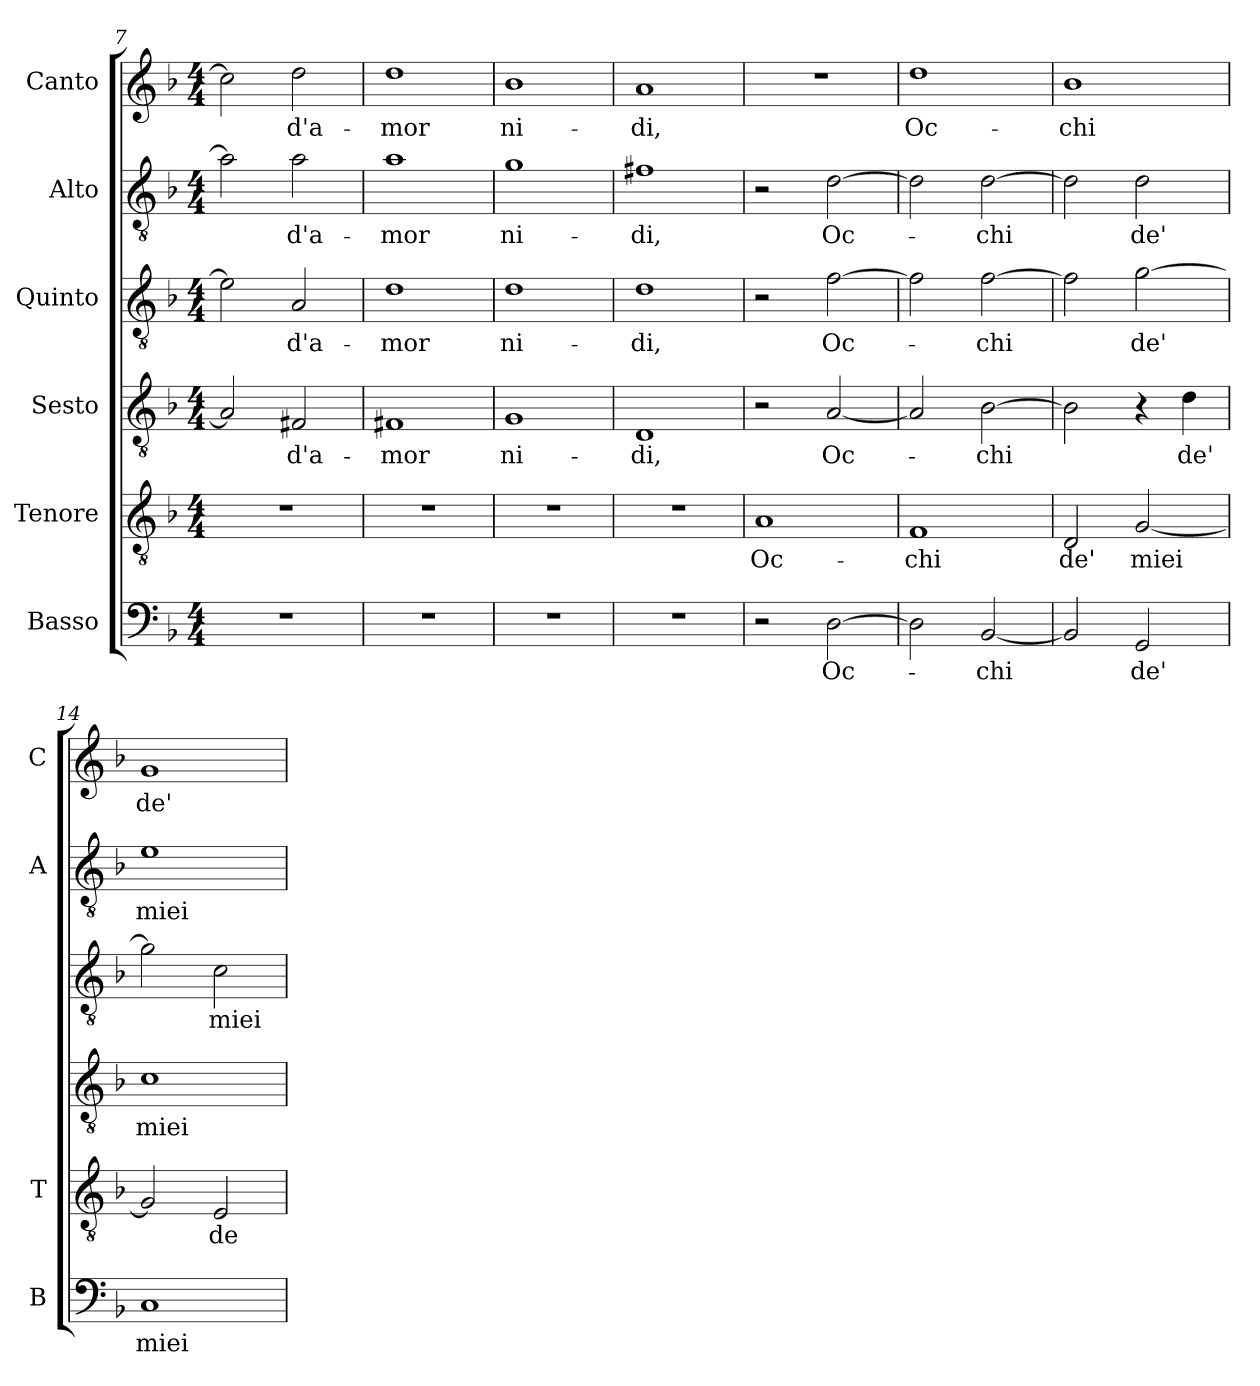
**kern	**text	**kern	**text	**kern	**text	**kern	**text	**kern	**text	**kern	**text
*part6	*part6	*part5	*part5	*part4	*part4	*part3	*part3	*part2	*part2	*part1	*part1
*staff6	*staff6	*staff5	*staff5	*staff4	*staff4	*staff3	*staff3	*staff2	*staff2	*staff1	*staff1
*I"Basso	*	*I"Tenore	*	*I"Sesto	*	*I"Quinto	*	*I"Alto	*	*I"Canto	*
*I'B	*	*I'T	*	*	*	*	*	*I'A	*	*I'C	*
*clefF4	*	*clefGv2	*	*clefGv2	*	*clefGv2	*	*clefGv2	*	*clefG2	*
*k[b-]	*	*k[b-]	*	*k[b-]	*	*k[b-]	*	*k[b-]	*	*k[b-]	*
*F:	*	*F:	*	*F:	*	*F:	*	*F:	*	*F:	*
*M4/4	*	*M4/4	*	*M4/4	*	*M4/4	*	*M4/4	*	*M4/4	*
=7	=7	=7	=7	=7	=7	=7	=7	=7	=7	=7	=7
1r	.	1r	.	2A/]	.	2e\]	.	2a\]	.	2cc#\]	.
!	!	!	!	!	!LO:LY:b	!	!	!	!	!	!
!	!	!	!	!	!	!	!LO:LY:b	!	!	!	!
!	!	!	!	!	!	!	!	!	!LO:LY:b	!	!
!	!	!	!	!	!	!	!	!	!	!	!LO:LY:b
.	.	.	.	2F#X/	d'a-	2A/	d'a-	2a\	d'a-	2dd\	d'a-
=8	=8	=8	=8	=8	=8	=8	=8	=8	=8	=8	=8
!	!	!	!	!	!LO:LY:b	!	!	!	!	!	!
!	!	!	!	!	!	!	!LO:LY:b	!	!	!	!
!	!	!	!	!	!	!	!	!	!LO:LY:b	!	!
!	!	!	!	!	!	!	!	!	!	!	!LO:LY:b
1r	.	1r	.	1F#X	-mor	1d	-mor	1a	-mor	1dd	-mor
=9	=9	=9	=9	=9	=9	=9	=9	=9	=9	=9	=9
!	!	!	!	!	!LO:LY:b	!	!	!	!	!	!
!	!	!	!	!	!	!	!LO:LY:b	!	!	!	!
!	!	!	!	!	!	!	!	!	!LO:LY:b	!	!
!	!	!	!	!	!	!	!	!	!	!	!LO:LY:b
1r	.	1r	.	1G	ni-	1d	ni-	1g	ni-	1b-	ni-
!!LO:LB:g=z
=10	=10	=10	=10	=10	=10	=10	=10	=10	=10	=10	=10
!	!	!	!	!	!LO:LY:b	!	!	!	!	!	!
!	!	!	!	!	!	!	!LO:LY:b	!	!	!	!
!	!	!	!	!	!	!	!	!	!LO:LY:b	!	!
!	!	!	!	!	!	!	!	!	!	!	!LO:LY:b
1r	.	1r	.	1D	-di,	1d	-di,	1f#X	-di,	1a	-di,
=11	=11	=11	=11	=11	=11	=11	=11	=11	=11	=11	=11
!	!	!	!LO:LY:b	!	!	!	!	!	!	!	!
2r	.	1A	Oc-	2r	.	2r	.	2r	.	1r	.
!	!LO:LY:b	!	!	!	!	!	!	!	!	!	!
!	!	!	!	!	!LO:LY:b	!	!	!	!	!	!
!	!	!	!	!	!	!	!LO:LY:b	!	!	!	!
!	!	!	!	!	!	!	!	!	!LO:LY:b	!	!
[2D\	Oc-	.	.	[2A/	Oc-	[2f\	Oc-	[2d\	Oc-	.	.
=12	=12	=12	=12	=12	=12	=12	=12	=12	=12	=12	=12
!	!	!	!LO:LY:b	!	!	!	!	!	!	!	!
!	!	!	!	!	!	!	!	!	!	!	!LO:LY:b
2D\]	.	1F	-chi	2A/]	.	2f\]	.	2d\]	.	1dd	Oc-
!	!LO:LY:b	!	!	!	!	!	!	!	!	!	!
!	!	!	!	!	!LO:LY:b	!	!	!	!	!	!
!	!	!	!	!	!	!	!LO:LY:b	!	!	!	!
!	!	!	!	!	!	!	!	!	!LO:LY:b	!	!
[2BB-/	-chi	.	.	[2B-\	-chi	[2f\	-chi	[2d\	-chi	.	.
=13	=13	=13	=13	=13	=13	=13	=13	=13	=13	=13	=13
!	!	!	!LO:LY:b	!	!	!	!	!	!	!	!
!	!	!	!	!	!	!	!	!	!	!	!LO:LY:b
2BB-/]	.	2D/	de'	2B-\]	.	2f\]	.	2d\]	.	1b-	-chi
!	!LO:LY:b	!	!	!	!	!	!	!	!	!	!
!	!	!	!LO:LY:b	!	!	!	!	!	!	!	!
!	!	!	!	!	!	!	!LO:LY:b	!	!	!	!
!	!	!	!	!	!	!	!	!	!LO:LY:b	!	!
2GG/	de'	[2G/	miei	4r	.	[2g\	de'	2d\	de'	.	.
!	!	!	!	!	!LO:LY:b	!	!	!	!	!	!
.	.	.	.	4d\	de'	.	.	.	.	.	.
=14	=14	=14	=14	=14	=14	=14	=14	=14	=14	=14	=14
!	!LO:LY:b	!	!	!	!	!	!	!	!	!	!
!	!	!	!	!	!LO:LY:b	!	!	!	!	!	!
!	!	!	!	!	!	!	!	!	!LO:LY:b	!	!
!	!	!	!	!	!	!	!	!	!	!	!LO:LY:b
1C	miei	2G/]	.	1c	miei	2g\]	.	1e	miei	1g	de'
!	!	!	!LO:LY:b	!	!	!	!	!	!	!	!
!	!	!	!	!	!	!	!LO:LY:b	!	!	!	!
.	.	2E/	de-	.	.	2c\	miei	.	.	.	.
=	=	=	=	=	=	=	=	=	=	=	=
*-	*-	*-	*-	*-	*-	*-	*-	*-	*-	*-	*-
